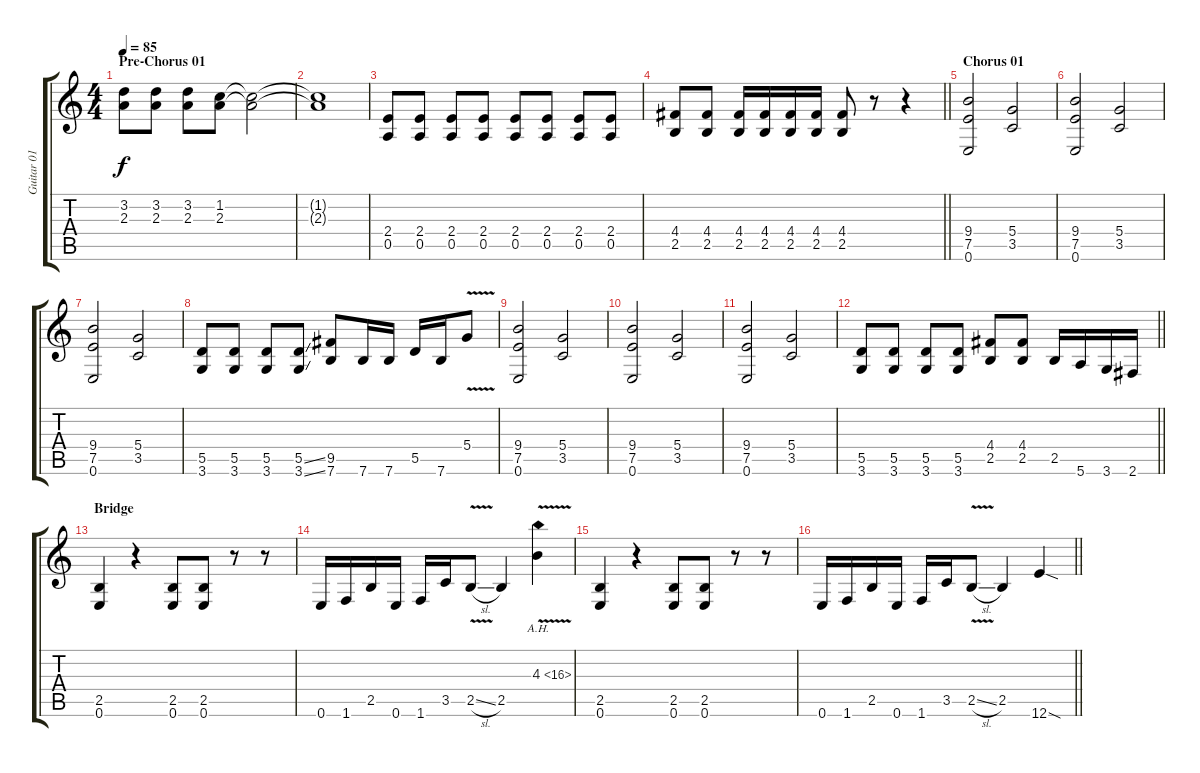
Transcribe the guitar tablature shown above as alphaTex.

\track ("Guitar 01" "Guitar 01") {instrument overdrivenguitar}
\staff {score tabs}
\tuning (E4 B3 G3 D3 A2 E2) {hide}
\ts (4 4)
\section ("" "Pre-Chorus 01")
\tempo 85
\clef g2
\ks c
(3.2 2.3).8{dy f} (3.2 2.3).8 (3.2 2.3).8 (1.2 2.3).8 (1.2{t} 2.3{t}).2 |
(1.2{t} 2.3{t}).1 |
(2.4 0.5).8 (2.4 0.5).8 (2.4 0.5).8 (2.4 0.5).8 (2.4 0.5).8 (2.4 0.5).8 (2.4 0.5).8 (2.4 0.5).8 |
\barLineRight lightlight
(4.4 2.5).8 (4.4 2.5).8 (4.4 2.5).16 (4.4 2.5).16 (4.4 2.5).16 (4.4 2.5).16 (4.4 2.5).8 r.8 r.4 |
\section ("" "Chorus 01")
(9.4 7.5 0.6).2 (5.4 3.5).2 |
(9.4 7.5 0.6).2 (5.4 3.5).2 |
(9.4 7.5 0.6).2 (5.4 3.5).2 |
(5.5 3.6).8 (5.5 3.6).8 (5.5 3.6).8 (5.5{ss} 3.6{ss}).8 (9.5 7.6).8 7.6.16 7.6.16 5.5.16 7.6.16 5.4{v}.8 |
(9.4 7.5 0.6).2 (5.4 3.5).2 |
(9.4 7.5 0.6).2 (5.4 3.5).2 |
(9.4 7.5 0.6).2 (5.4 3.5).2 |
\barLineRight lightlight
(5.5 3.6).8 (5.5 3.6).8 (5.5 3.6).8 (5.5 3.6).8 (4.4 2.5).8 (4.4 2.5).8 2.5.16 5.6.16 3.6.16 2.6.16 |
\section ("" "Bridge")
(2.5 0.6).4 r.4 (2.5 0.6).8 (2.5 0.6).8 r.8 r.8 |
0.6.16 1.6.16 2.5.16 0.6.16 1.6.16 3.5.16 2.5{v sl}.8 2.5.4 4.3{ah 12 v}.4 |
(2.5 0.6).4 r.4 (2.5 0.6).8 (2.5 0.6).8 r.8 r.8 |
\barLineRight lightlight
0.6.16 1.6.16 2.5.16 0.6.16 1.6.16 3.5.16 2.5{v sl}.8 2.5.4 12.6{sod}.4
